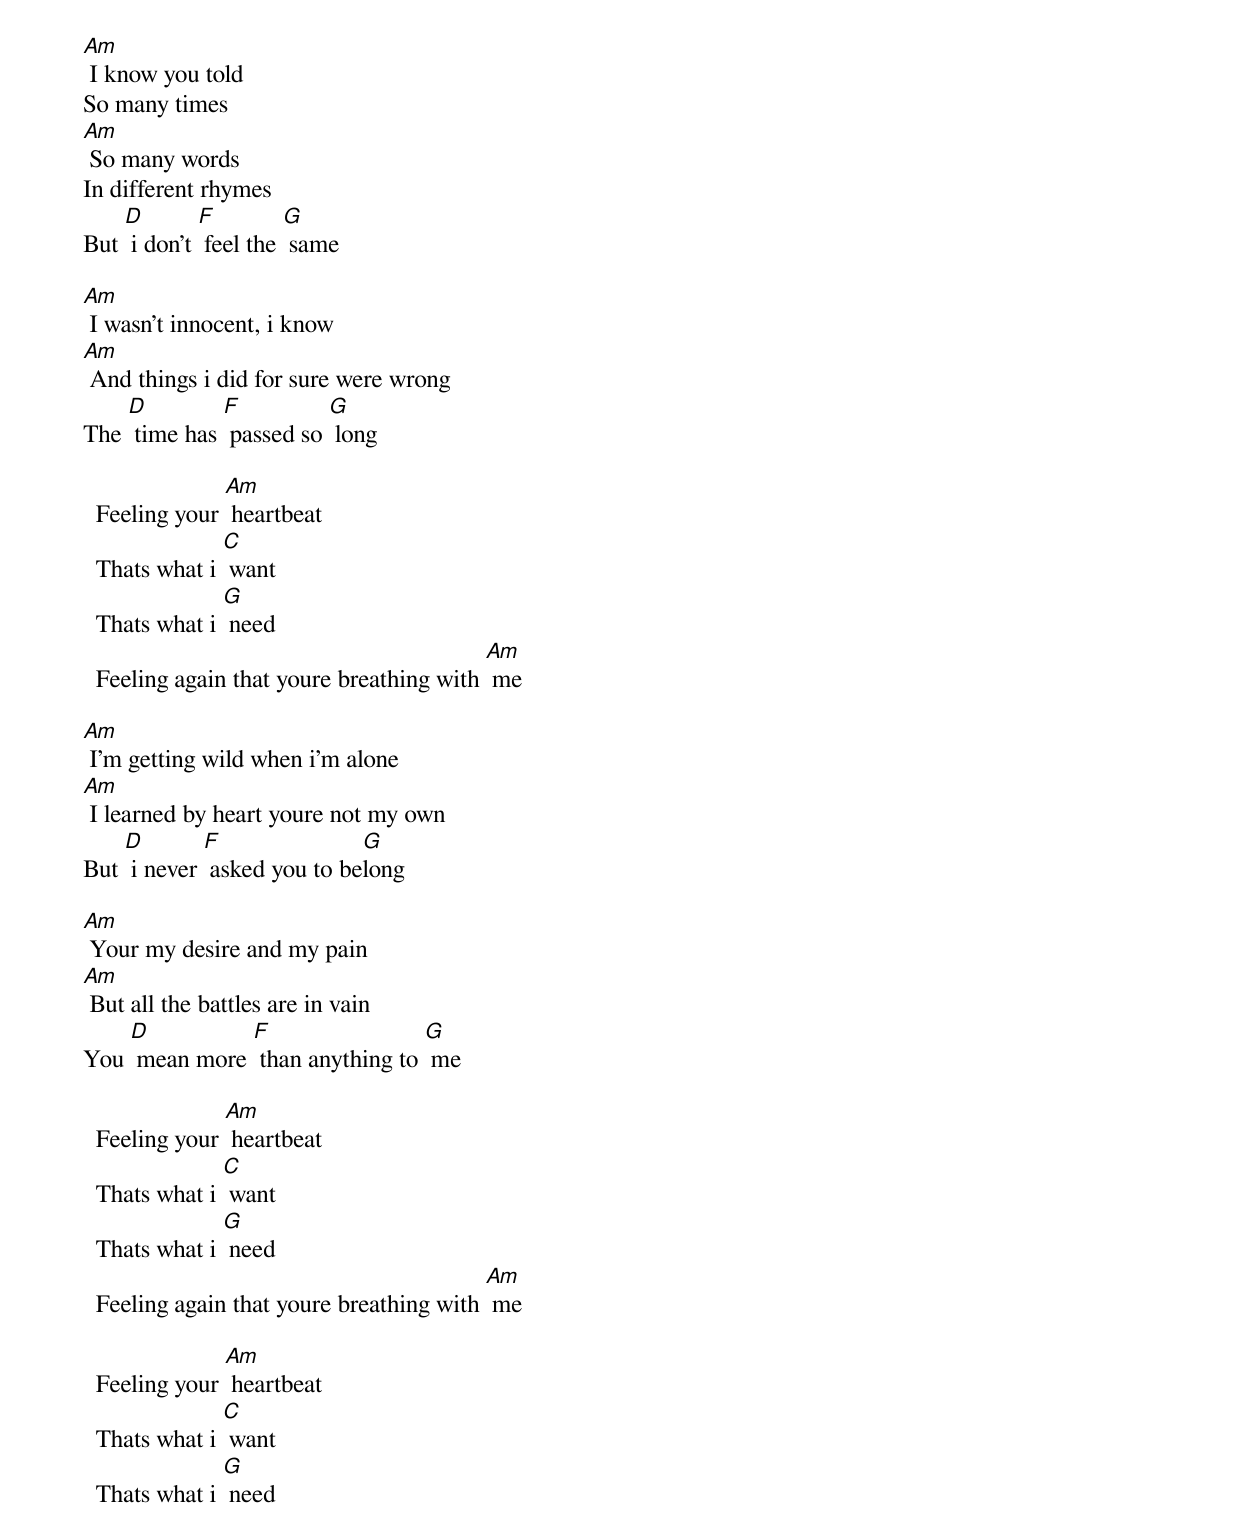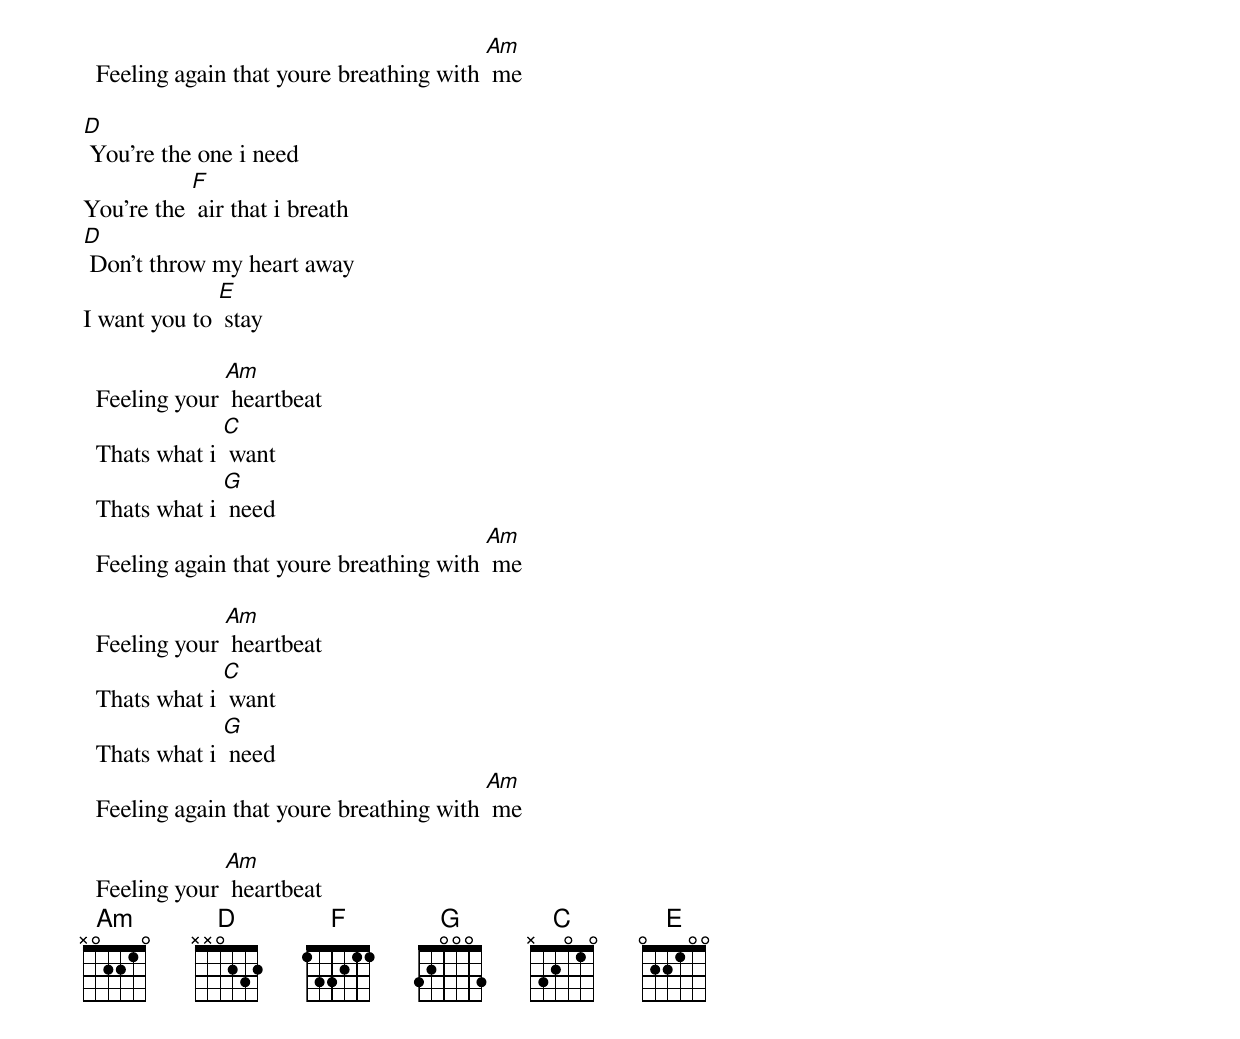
[Am] I know you told
So many times
[Am] So many words
In different rhymes
But [D] i don’t [F] feel the [G] same

[Am] I wasn’t innocent, i know
[Am] And things i did for sure were wrong
The [D] time has [F] passed so [G] long

  Feeling your [Am] heartbeat
  Thats what i [C] want
  Thats what i [G] need
  Feeling again that youre breathing with [Am] me

[Am] I’m getting wild when i’m alone
[Am] I learned by heart youre not my own
But [D] i never [F] asked you to be[G]long

[Am] Your my desire and my pain
[Am] But all the battles are in vain
You [D] mean more [F] than anything to [G] me

  Feeling your [Am] heartbeat
  Thats what i [C] want
  Thats what i [G] need
  Feeling again that youre breathing with [Am] me

  Feeling your [Am] heartbeat
  Thats what i [C] want
  Thats what i [G] need
  Feeling again that youre breathing with [Am] me

[D] You’re the one i need
You’re the [F] air that i breath
[D] Don’t throw my heart away
I want you to [E] stay

  Feeling your [Am] heartbeat
  Thats what i [C] want
  Thats what i [G] need
  Feeling again that youre breathing with [Am] me

  Feeling your [Am] heartbeat
  Thats what i [C] want
  Thats what i [G] need
  Feeling again that youre breathing with [Am] me

  Feeling your [Am] heartbeat
